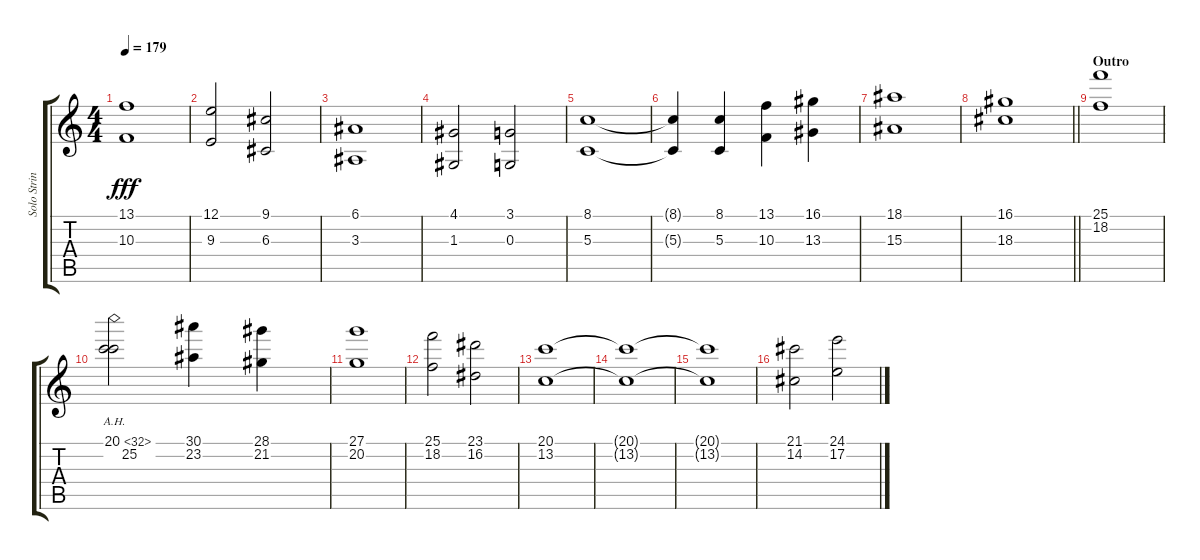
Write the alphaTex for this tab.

\track ("Solo Strings" "Solo Strin") {instrument stringensemble1}
\staff {score tabs}
\tuning (E4 B3 G3 D3 A2 E2) {hide}
\ts (4 4)
\tempo 179
\clef g2
\ks c
(13.1 10.3).1{dy fff} |
(12.1 9.3).2 (9.1 6.3).2 |
(6.1 3.3).1 |
(4.1 1.3).2 (3.1 0.3).2 |
(8.1 5.3).1 |
(8.1{t} 5.3{t}).4 (8.1 5.3).4 (13.1 10.3).4 (16.1 13.3).4 |
(18.1 15.3).1 |
\barLineRight lightlight
(16.1 18.3).1 |
\section ("" "Outro")
(25.1 18.2).1 |
(20.1{ah 12} 25.2).2 (30.1 23.2).4 (28.1 21.2).4 |
(27.1 20.2).1 |
(25.1 18.2).2 (23.1 16.2).2 |
(20.1 13.2).1 |
(20.1{t} 13.2{t}).1 |
(20.1{t} 13.2{t}).1 |
(21.1 14.2).2 (24.1 17.2).2
